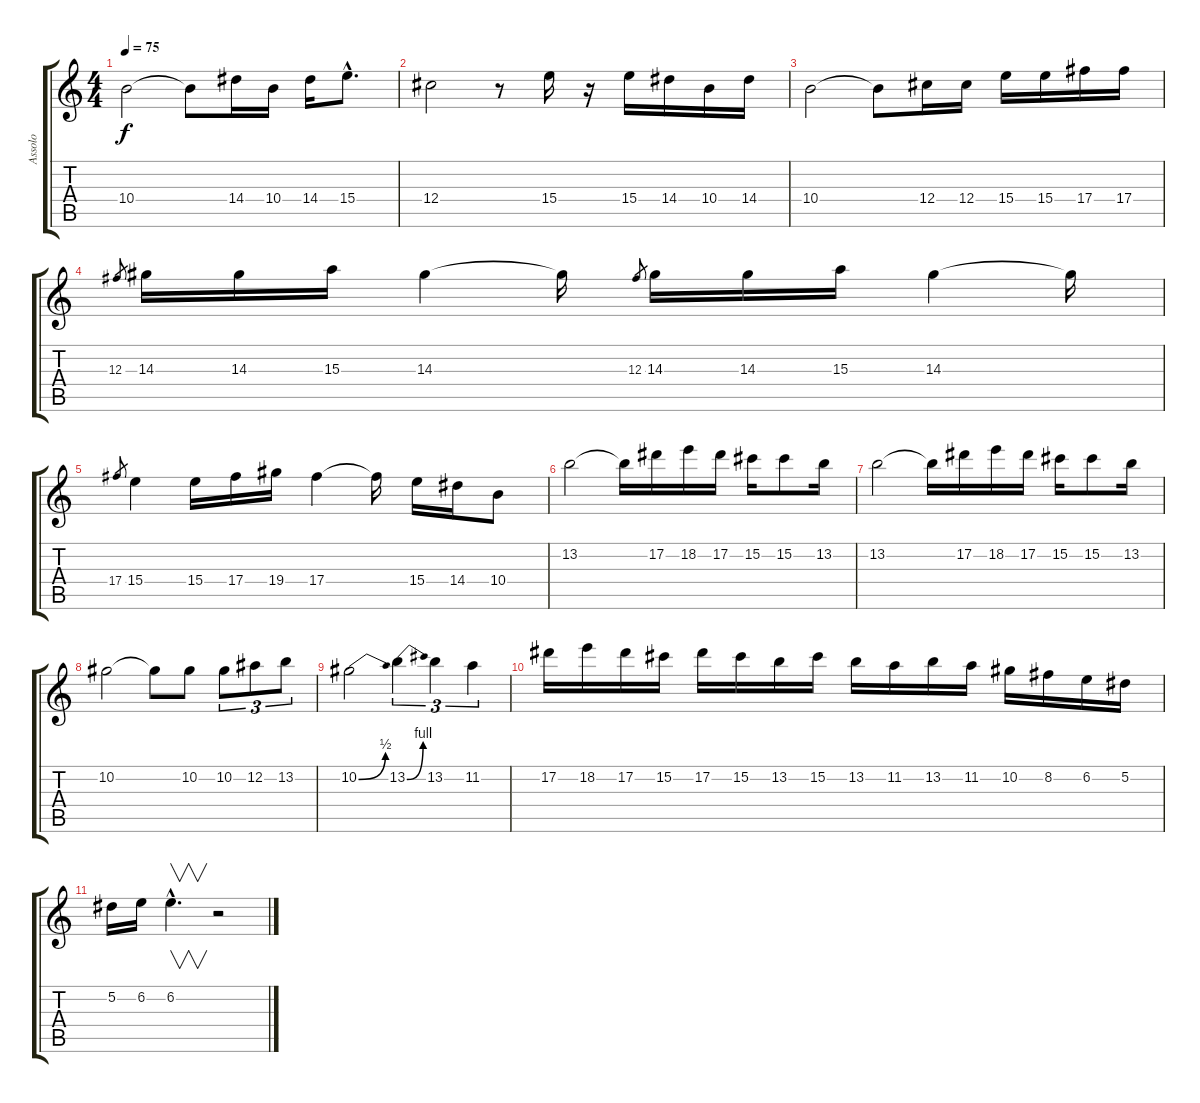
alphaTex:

\track ("Assolo" "Assolo") {instrument distortionguitar}
\staff {score tabs}
\tuning (Eb4 Bb3 Gb3 Db3 Ab2 Db2) {hide}
\ts (4 4)
\tempo 75
\clef g2
\ks c
10.4.2{dy f} 10.4{t}.8 14.4.16 10.4.16 14.4.16 15.4{hac}.8{d} |
12.4.2 r.8 15.4.16 r.16 15.4.16 14.4.16 10.4.16 14.4.16 |
10.4.2 10.4{t}.8 12.4.16 12.4.16 15.4.16 15.4.16 17.4.16 17.4.16 |
12.3.8{gr} 14.3.16 14.3.16 15.3.16 14.3.4 14.3{t}.16 12.3.8{gr} 14.3.16 14.3.16 15.3.16 14.3.4 14.3{t}.16 |
17.4.8{gr} 15.4.4 15.4.16 17.4.16 19.4.16 17.4.4 17.4{t}.16 15.4.16 14.4.16 10.4.8 |
13.2.2 13.2{t}.16 17.2.16 18.2.16 17.2.16 15.2.16 15.2.8 13.2.16 |
13.2.2 13.2{t}.16 17.2.16 18.2.16 17.2.16 15.2.16 15.2.8 13.2.16 |
10.2.2 10.2{t}.8 10.2.8 10.2.8{tu (3 2)} 12.2.8{tu (3 2)} 13.2.8{tu (3 2)} |
10.2{be (bend 0 0 60 2)}.2 13.2{be (bend 0 0 60 4)}.4{tu (3 2)} 13.2.4{tu (3 2)} 11.2.4{tu (3 2)} |
17.2.16 18.2.16 17.2.16 15.2.16 17.2.16 15.2.16 13.2.16 15.2.16 13.2.16 11.2.16 13.2.16 11.2.16 10.2.16 8.2.16 6.2.16 5.2.16 |
5.2.16 6.2.16 6.2{hac}.4{v d} r.2
